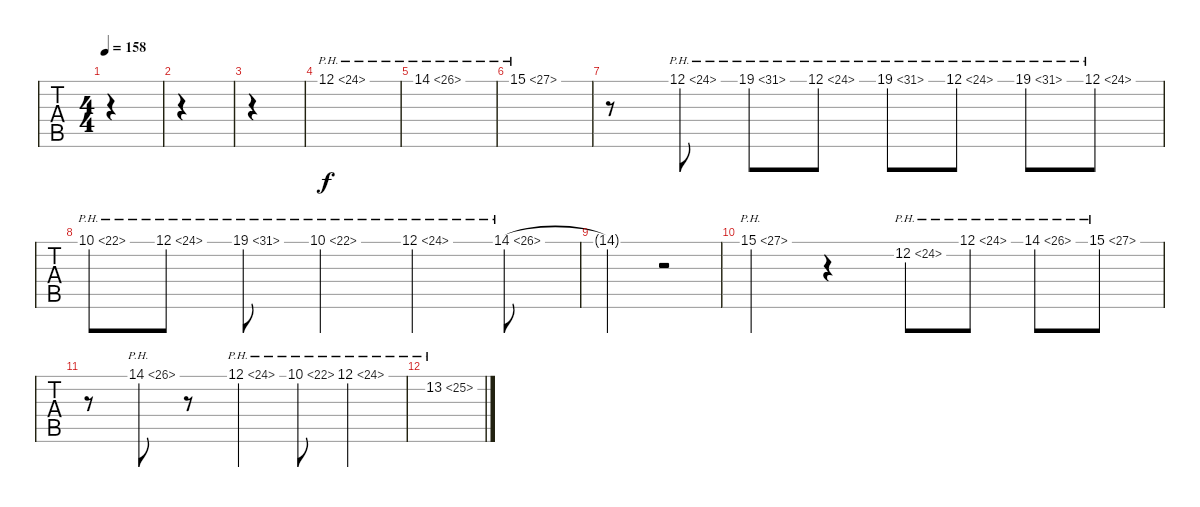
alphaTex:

\track ("  " "  ") {instrument pad1newage}
\staff {tabs}
\tuning (D4 A3 F3 C3 G2 D2) {hide}
\ts (4 4)
\tempo 158
\clef g2
\ks c
|
|
|
12.1{ph 12}.1 |
14.1{ph 12}.1 |
15.1{ph 12}.1 |
r.8 12.1{ph 12 st}.8 19.1{ph 12 st}.8 12.1{ph 12 st}.8 19.1{ph 12 st}.8 12.1{ph 12 st}.8 19.1{ph 12 st}.8 12.1{ph 12 st}.8 |
10.1{ph 12}.8 12.1{ph 12}.8 19.1{ph 12}.8 10.1{ph 12}.4 12.1{ph 12}.4 14.1{ph 12}.8 |
14.1{t}.2 r.2 |
15.1{ph 12}.4 r.4 12.2{ph 12 st}.8 12.1{ph 12 st}.8 14.1{ph 12 st}.8 15.1{ph 12 st}.8 |
r.8 14.1{ph 12}.8 r.8 12.1{ph 12}.4 10.1{ph 12}.8 12.1{ph 12}.4 |
13.2{ph 12}.1
